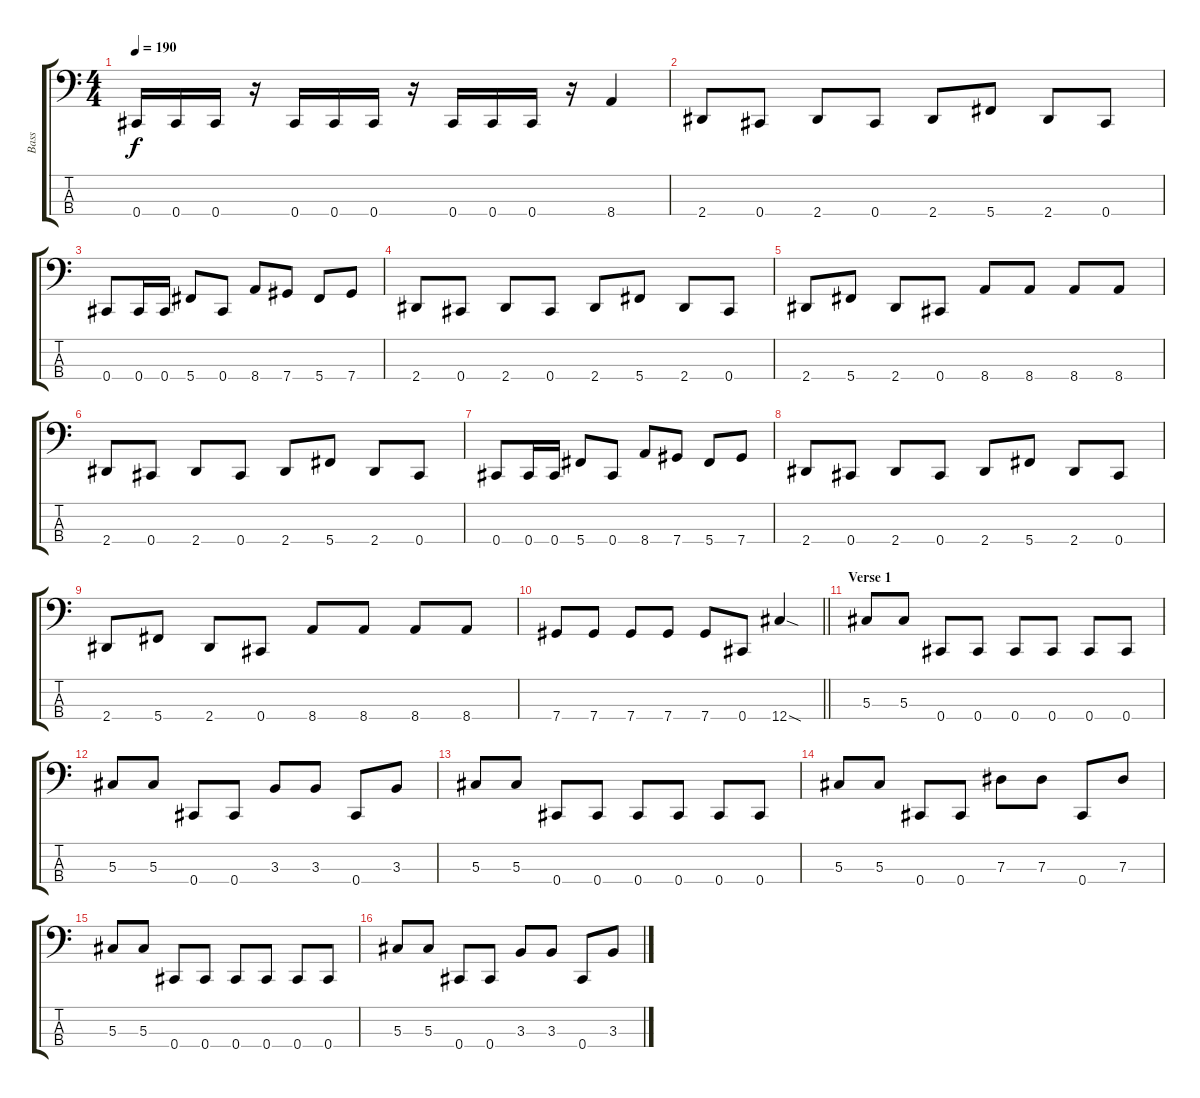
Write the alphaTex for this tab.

\track ("Bass" "Bass") {instrument electricbasspick}
\staff {score tabs}
\tuning (Gb2 Db2 Ab1 Db1) {hide}
\ts (4 4)
\tempo 190
\clef f4
\ks c
0.4.16{dy f} 0.4.16 0.4.16 r.16 0.4.16 0.4.16 0.4.16 r.16 0.4.16 0.4.16 0.4.16 r.16 8.4.4 |
2.4.8 0.4.8 2.4.8 0.4.8 2.4.8 5.4.8 2.4.8 0.4.8 |
0.4.8 0.4.16 0.4.16 5.4.8 0.4.8 8.4.8 7.4.8 5.4.8 7.4.8 |
2.4.8 0.4.8 2.4.8 0.4.8 2.4.8 5.4.8 2.4.8 0.4.8 |
2.4.8 5.4.8 2.4.8 0.4.8 8.4.8 8.4.8 8.4.8 8.4.8 |
2.4.8 0.4.8 2.4.8 0.4.8 2.4.8 5.4.8 2.4.8 0.4.8 |
0.4.8 0.4.16 0.4.16 5.4.8 0.4.8 8.4.8 7.4.8 5.4.8 7.4.8 |
2.4.8 0.4.8 2.4.8 0.4.8 2.4.8 5.4.8 2.4.8 0.4.8 |
2.4.8 5.4.8 2.4.8 0.4.8 8.4.8 8.4.8 8.4.8 8.4.8 |
\barLineRight lightlight
7.4.8 7.4.8 7.4.8 7.4.8 7.4.8 0.4.8 12.4{sod}.4 |
\section ("" "Verse 1")
5.3.8 5.3.8 0.4.8 0.4.8 0.4.8 0.4.8 0.4.8 0.4.8 |
5.3.8 5.3.8 0.4.8 0.4.8 3.3.8 3.3.8 0.4.8 3.3.8 |
5.3.8 5.3.8 0.4.8 0.4.8 0.4.8 0.4.8 0.4.8 0.4.8 |
5.3.8 5.3.8 0.4.8 0.4.8 7.3.8 7.3.8 0.4.8 7.3.8 |
5.3.8 5.3.8 0.4.8 0.4.8 0.4.8 0.4.8 0.4.8 0.4.8 |
5.3.8 5.3.8 0.4.8 0.4.8 3.3.8 3.3.8 0.4.8 3.3.8
